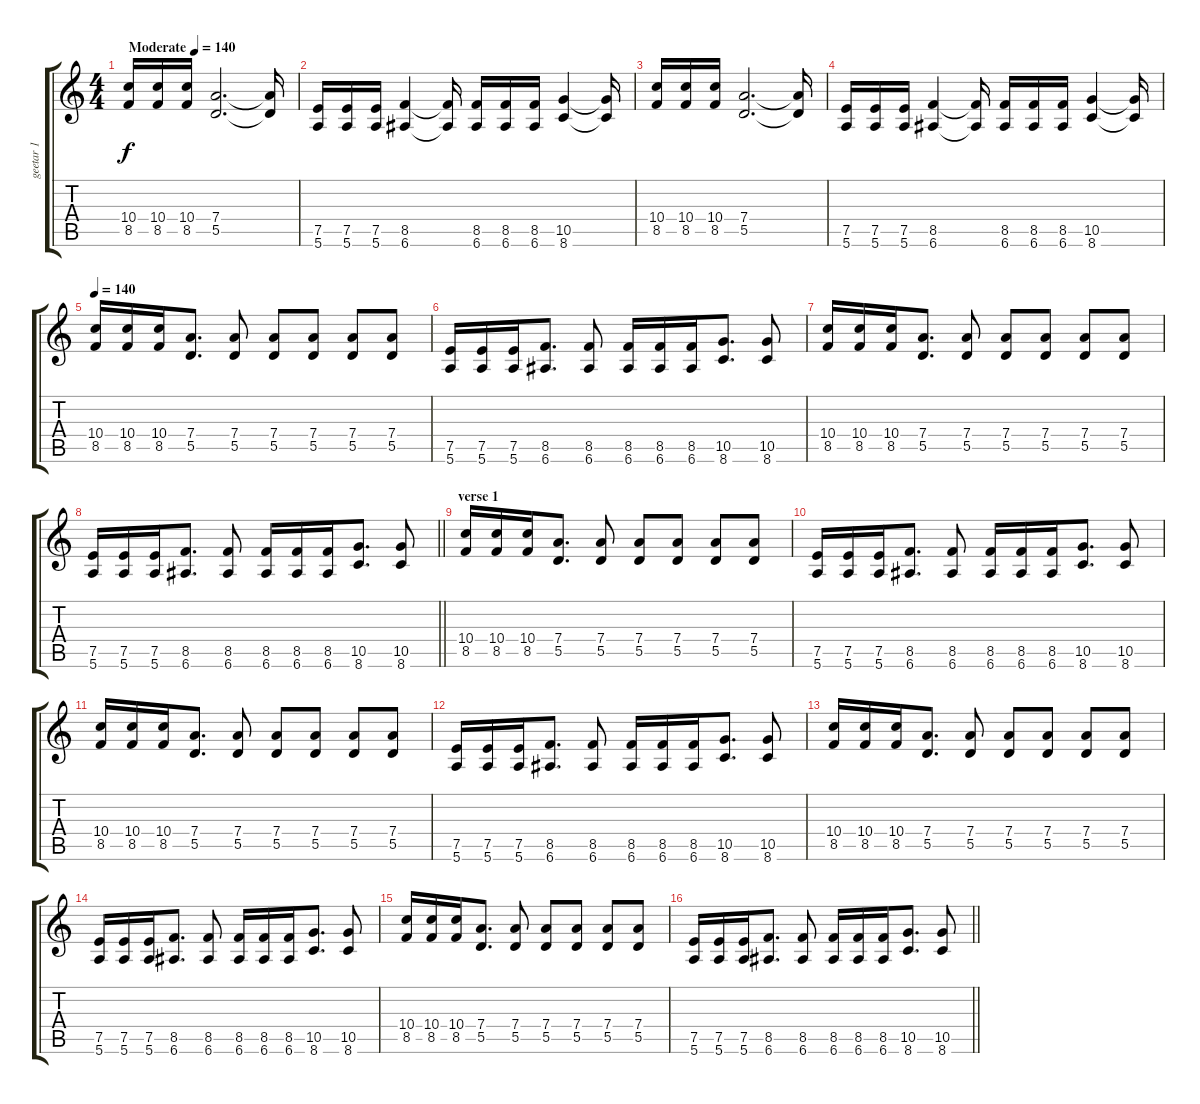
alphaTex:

\track ("geetar 1" "geetar 1") {instrument distortionguitar}
\staff {score tabs}
\tuning (E4 B3 G3 D3 A2 E2) {hide}
\ts (4 4)
\tempo (140 "Moderate")
\tempo 130
\tempo (140 "Moderate")
\clef g2
\ks c
(10.4 8.5).16{dy f instrument distortionguitar} (10.4 8.5).16 (10.4 8.5).16 (7.4 5.5).2{d} (7.4{t} 5.5{t}).16 |
(7.5 5.6).16 (7.5 5.6).16 (7.5 5.6).16 (8.5 6.6).4 (8.5{t} 6.6{t}).16 (8.5 6.6).16 (8.5 6.6).16 (8.5 6.6).16 (10.5 8.6).4 (10.5{t} 8.6{t}).16 |
(10.4 8.5).16 (10.4 8.5).16 (10.4 8.5).16 (7.4 5.5).2{d} (7.4{t} 5.5{t}).16 |
(7.5 5.6).16 (7.5 5.6).16 (7.5 5.6).16 (8.5 6.6).4 (8.5{t} 6.6{t}).16 (8.5 6.6).16 (8.5 6.6).16 (8.5 6.6).16 (10.5 8.6).4 (10.5{t} 8.6{t}).16 |
\tempo 140
(10.4 8.5).16 (10.4 8.5).16 (10.4 8.5).16 (7.4 5.5).8{d} (7.4 5.5).8 (7.4 5.5).8 (7.4 5.5).8 (7.4 5.5).8 (7.4 5.5).8 |
(7.5 5.6).16 (7.5 5.6).16 (7.5 5.6).16 (8.5 6.6).8{d} (8.5 6.6).8 (8.5 6.6).16 (8.5 6.6).16 (8.5 6.6).16 (10.5 8.6).8{d} (10.5 8.6).8 |
(10.4 8.5).16 (10.4 8.5).16 (10.4 8.5).16 (7.4 5.5).8{d} (7.4 5.5).8 (7.4 5.5).8 (7.4 5.5).8 (7.4 5.5).8 (7.4 5.5).8 |
\barLineRight lightlight
(7.5 5.6).16 (7.5 5.6).16 (7.5 5.6).16 (8.5 6.6).8{d} (8.5 6.6).8 (8.5 6.6).16 (8.5 6.6).16 (8.5 6.6).16 (10.5 8.6).8{d} (10.5 8.6).8 |
\section ("" "verse 1")
(10.4 8.5).16 (10.4 8.5).16 (10.4 8.5).16 (7.4 5.5).8{d} (7.4 5.5).8 (7.4 5.5).8 (7.4 5.5).8 (7.4 5.5).8 (7.4 5.5).8 |
(7.5 5.6).16 (7.5 5.6).16 (7.5 5.6).16 (8.5 6.6).8{d} (8.5 6.6).8 (8.5 6.6).16 (8.5 6.6).16 (8.5 6.6).16 (10.5 8.6).8{d} (10.5 8.6).8 |
(10.4 8.5).16 (10.4 8.5).16 (10.4 8.5).16 (7.4 5.5).8{d} (7.4 5.5).8 (7.4 5.5).8 (7.4 5.5).8 (7.4 5.5).8 (7.4 5.5).8 |
(7.5 5.6).16 (7.5 5.6).16 (7.5 5.6).16 (8.5 6.6).8{d} (8.5 6.6).8 (8.5 6.6).16 (8.5 6.6).16 (8.5 6.6).16 (10.5 8.6).8{d} (10.5 8.6).8 |
(10.4 8.5).16 (10.4 8.5).16 (10.4 8.5).16 (7.4 5.5).8{d} (7.4 5.5).8 (7.4 5.5).8 (7.4 5.5).8 (7.4 5.5).8 (7.4 5.5).8 |
(7.5 5.6).16 (7.5 5.6).16 (7.5 5.6).16 (8.5 6.6).8{d} (8.5 6.6).8 (8.5 6.6).16 (8.5 6.6).16 (8.5 6.6).16 (10.5 8.6).8{d} (10.5 8.6).8 |
(10.4 8.5).16 (10.4 8.5).16 (10.4 8.5).16 (7.4 5.5).8{d} (7.4 5.5).8 (7.4 5.5).8 (7.4 5.5).8 (7.4 5.5).8 (7.4 5.5).8 |
\barLineRight lightlight
(7.5 5.6).16 (7.5 5.6).16 (7.5 5.6).16 (8.5 6.6).8{d} (8.5 6.6).8 (8.5 6.6).16 (8.5 6.6).16 (8.5 6.6).16 (10.5 8.6).8{d} (10.5 8.6).8
